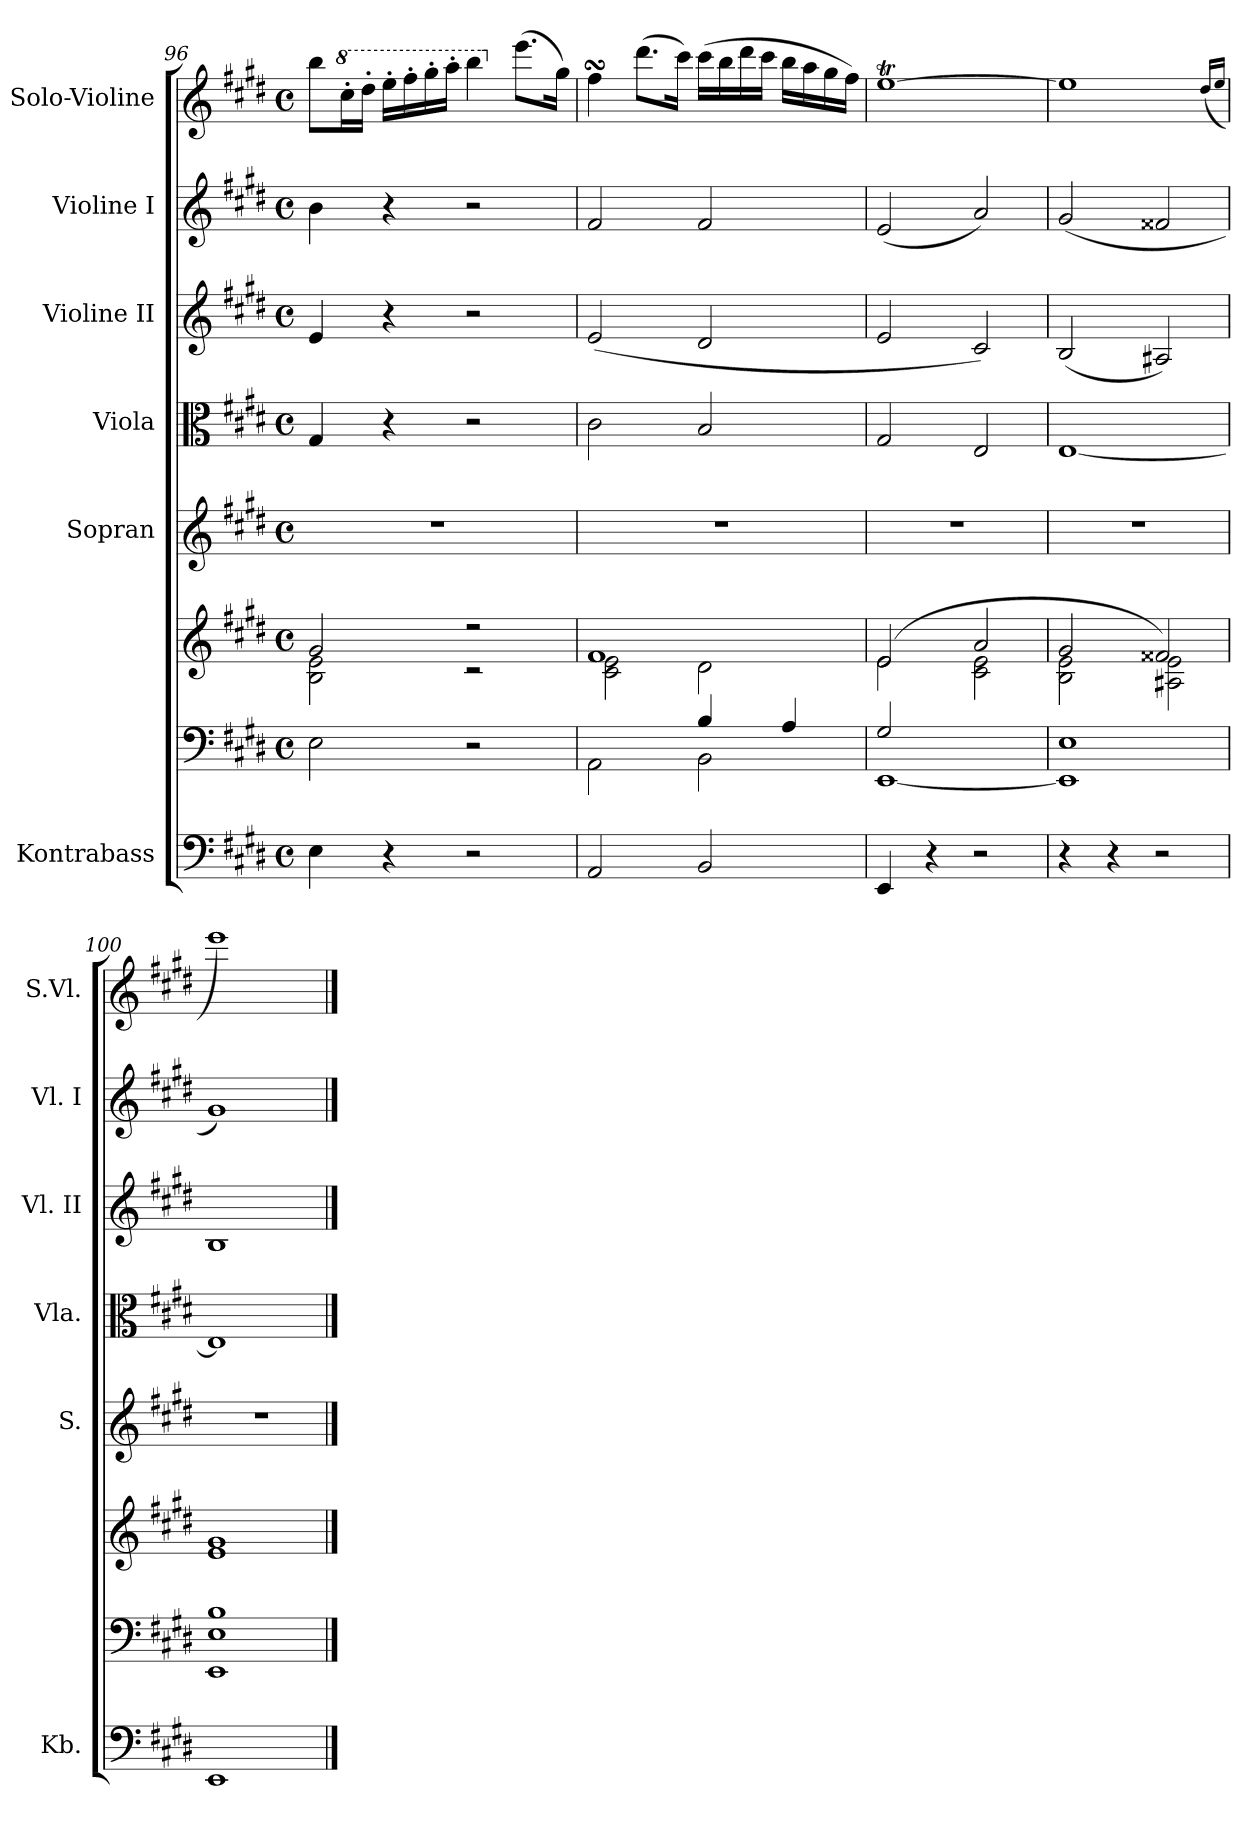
**kern	**kern	**kern	**kern	**kern	**kern	**kern	**kern
*part7	*part6	*part6	*part5	*part4	*part3	*part2	*part1
*staff8	*staff7	*staff6	*staff5	*staff4	*staff3	*staff2	*staff1
*I"Kontrabass	*	*	*I"Sopran	*I"Viola	*I"Violine II	*I"Violine I	*I"Solo-Violine
*I'Kb.	*	*	*I'S.	*I'Vla.	*I'Vl. II	*I'Vl. I	*I'S.Vl.
*clefF4	*clefF4	*clefG2	*clefG2	*clefC3	*clefG2	*clefG2	*clefG2
*ITrd7c12	*	*	*	*	*	*	*
*k[f#c#g#d#]	*k[f#c#g#d#]	*k[f#c#g#d#]	*k[f#c#g#d#]	*k[f#c#g#d#]	*k[f#c#g#d#]	*k[f#c#g#d#]	*k[f#c#g#d#]
*E:	*E:	*E:	*E:	*E:	*E:	*E:	*E:
*M4/4	*M4/4	*M4/4	*M4/4	*M4/4	*M4/4	*M4/4	*M4/4
*met(c)	*met(c)	*met(c)	*met(c)	*met(c)	*met(c)	*met(c)	*met(c)
=96	=96	=96	=96	=96	=96	=96	=96
*	*	*^	*	*	*	*	*
4EE\	2E\	2g#/	2B\ 2e\	1r	4G#/	4e/	4b\	8bb\L
*	*	*	*	*	*	*	*	*8va
.	.	.	.	.	.	.	.	16ccc#'>\L
.	.	.	.	.	.	.	.	16ddd#'>\JJ
4r	.	.	.	.	4r	4r	4r	16eee'>\LL
.	.	.	.	.	.	.	.	16fff#'>\
.	.	.	.	.	.	.	.	16ggg#'>\
.	.	.	.	.	.	.	.	16aaa'>\JJ
2r	2r	2r	2r	.	2r	2r	2r	4bbb\
*	*	*	*	*	*	*	*	*X8va
.	.	.	.	.	.	.	.	(>8.eee\L
.	.	.	.	.	.	.	.	16gg#\Jk)
!!LO:PB:g=z
=97	=97	=97	=97	=97	=97	=97	=97	=97
*	*^	*	*	*	*	*	*	*
2AAA/	2ryy	2AA\	1f#	2c#\ 2e\	1r	2c#\	(<2e/	2f#/	4ff#sSSS\
.	.	.	.	.	.	.	.	.	(>8.ddd#\L
.	.	.	.	.	.	.	.	.	16ccc#\Jk)
2BBB/	4B/	2BB\	.	2d#\	.	2B/	2d#/	2f#/	(>16ccc#\LL
.	.	.	.	.	.	.	.	.	16bb\
.	.	.	.	.	.	.	.	.	16ddd#\
.	.	.	.	.	.	.	.	.	16ccc#\JJ
.	4A/	.	.	.	.	.	.	.	16bb\LL
.	.	.	.	.	.	.	.	.	16aa\
.	.	.	.	.	.	.	.	.	16gg#\
.	.	.	.	.	.	.	.	.	16ff#\JJ)
=98	=98	=98	=98	=98	=98	=98	=98	=98	=98
4EEE/	2G#/	[<1EE	(2e/	2e\	1r	2G#/	2e/	(<2e/	[1eeT
4r	.	.	.	.	.	.	.	.	.
2r	2ryy	.	2a/	2c#\ 2e\	.	2E/	2c#/)	2a/)	.
=99	=99	=99	=99	=99	=99	=99	=99	=99	=99
4r	1E	1EE]	2g#/	2B\ 2e\	1r	[1E	(<2B/	(<2g#/	1ee]
4r	.	.	.	.	.	.	.	.	.
2r	.	.	2f##X/)	2A#X\ 2e\	.	.	2A#X/)	2f##X/	.
.	.	.	.	.	.	.	.	.	(>16qdd#/LL
.	.	.	.	.	.	.	.	.	16qeeTTT/JJ
=100	=100	=100	=100	=100	=100	=100	=100	=100	=100
1EEE	1E 1B	1EE	1g#	1e	1r	1E]	1B	1g#)	1eee)
*	*v	*v	*	*	*	*	*	*	*
*	*	*v	*v	*	*	*	*	*
==	==	==	==	==	==	==	==
*-	*-	*-	*-	*-	*-	*-	*-
